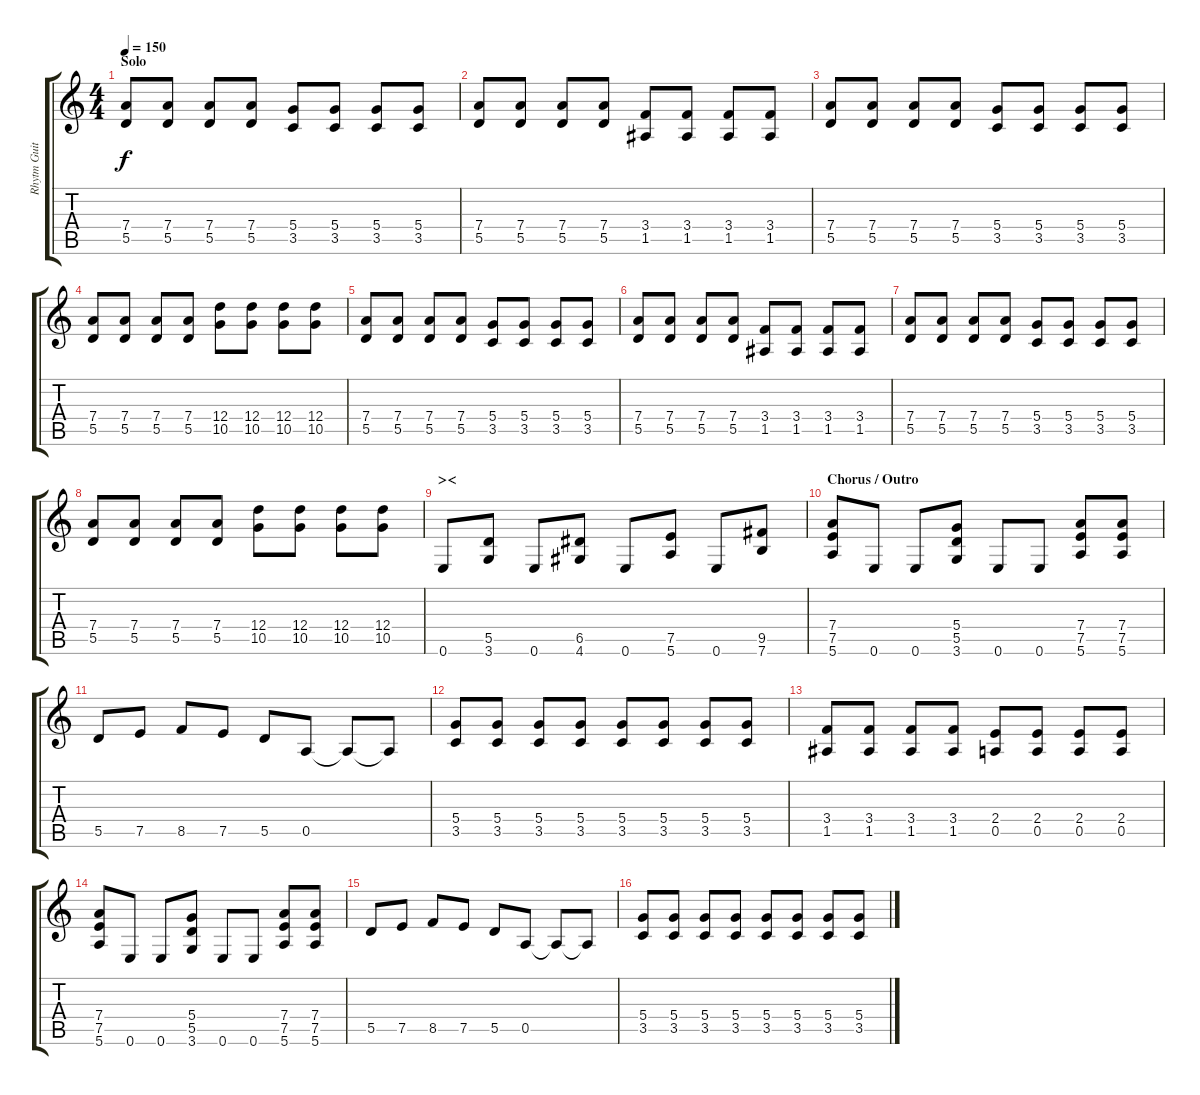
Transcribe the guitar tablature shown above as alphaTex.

\track ("Rhytm Guitar" "Rhytm Guit") {instrument distortionguitar}
\staff {score tabs}
\tuning (E4 B3 G3 D3 A2 E2) {hide}
\ts (4 4)
\section ("" "Solo")
\tempo 150
\clef g2
\ks c
(7.4 5.5).8{dy f} (7.4 5.5).8 (7.4 5.5).8 (7.4 5.5).8 (5.4 3.5).8 (5.4 3.5).8 (5.4 3.5).8 (5.4 3.5).8 |
(7.4 5.5).8 (7.4 5.5).8 (7.4 5.5).8 (7.4 5.5).8 (3.4 1.5).8 (3.4 1.5).8 (3.4 1.5).8 (3.4 1.5).8 |
(7.4 5.5).8 (7.4 5.5).8 (7.4 5.5).8 (7.4 5.5).8 (5.4 3.5).8 (5.4 3.5).8 (5.4 3.5).8 (5.4 3.5).8 |
(7.4 5.5).8 (7.4 5.5).8 (7.4 5.5).8 (7.4 5.5).8 (12.4 10.5).8 (12.4 10.5).8 (12.4 10.5).8 (12.4 10.5).8 |
(7.4 5.5).8 (7.4 5.5).8 (7.4 5.5).8 (7.4 5.5).8 (5.4 3.5).8 (5.4 3.5).8 (5.4 3.5).8 (5.4 3.5).8 |
(7.4 5.5).8 (7.4 5.5).8 (7.4 5.5).8 (7.4 5.5).8 (3.4 1.5).8 (3.4 1.5).8 (3.4 1.5).8 (3.4 1.5).8 |
(7.4 5.5).8 (7.4 5.5).8 (7.4 5.5).8 (7.4 5.5).8 (5.4 3.5).8 (5.4 3.5).8 (5.4 3.5).8 (5.4 3.5).8 |
(7.4 5.5).8 (7.4 5.5).8 (7.4 5.5).8 (7.4 5.5).8 (12.4 10.5).8 (12.4 10.5).8 (12.4 10.5).8 (12.4 10.5).8 |
\section ("" "><")
0.6.8 (5.5 3.6).8 0.6.8 (6.5 4.6).8 0.6.8 (7.5 5.6).8 0.6.8 (9.5 7.6).8 |
\section ("" "Chorus / Outro")
(7.4 7.5 5.6).8 0.6.8 0.6.8 (5.4 5.5 3.6).8 0.6.8 0.6.8 (7.4 7.5 5.6).8 (7.4 7.5 5.6).8 |
5.5.8 7.5.8 8.5.8 7.5.8 5.5.8 0.5.8 0.5{t}.8 0.5{t}.8 |
(5.4 3.5).8 (5.4 3.5).8 (5.4 3.5).8 (5.4 3.5).8 (5.4 3.5).8 (5.4 3.5).8 (5.4 3.5).8 (5.4 3.5).8 |
(3.4 1.5).8 (3.4 1.5).8 (3.4 1.5).8 (3.4 1.5).8 (2.4 0.5).8 (2.4 0.5).8 (2.4 0.5).8 (2.4 0.5).8 |
(7.4 7.5 5.6).8 0.6.8 0.6.8 (5.4 5.5 3.6).8 0.6.8 0.6.8 (7.4 7.5 5.6).8 (7.4 7.5 5.6).8 |
5.5.8 7.5.8 8.5.8 7.5.8 5.5.8 0.5.8 0.5{t}.8 0.5{t}.8 |
(5.4 3.5).8 (5.4 3.5).8 (5.4 3.5).8 (5.4 3.5).8 (5.4 3.5).8 (5.4 3.5).8 (5.4 3.5).8 (5.4 3.5).8
